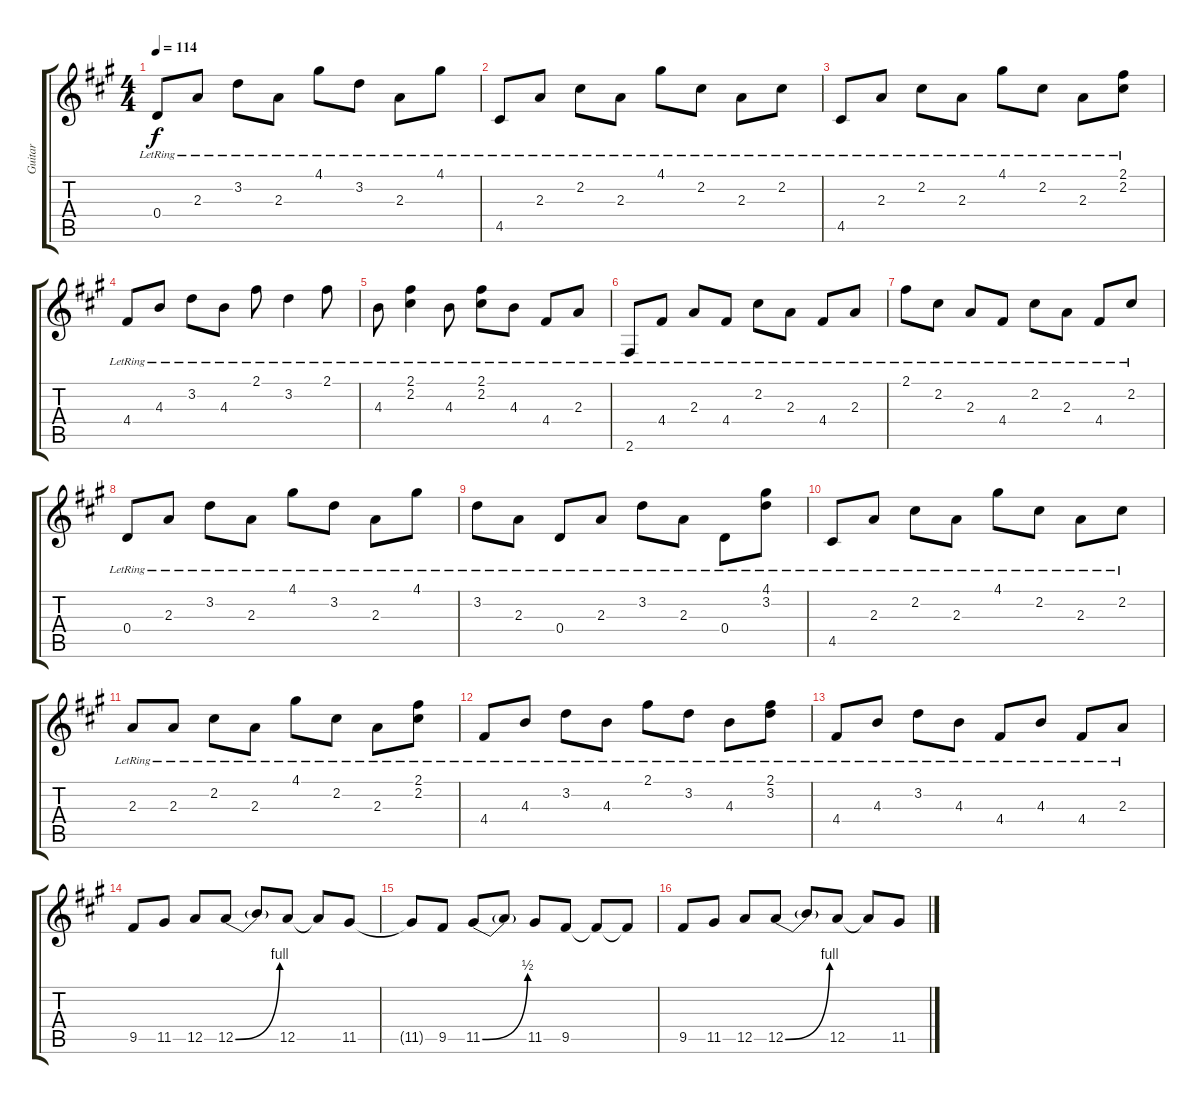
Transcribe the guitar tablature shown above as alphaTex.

\track ("Guitar" "Guitar") {instrument electricguitarjazz}
\staff {score tabs}
\tuning (E4 B3 G3 D3 A2 E2) {hide}
\ts (4 4)
\tempo 114
\clef g2
\ks a
0.4{lr}.8{dy f} 2.3{lr}.8 3.2{lr}.8 2.3{lr}.8 4.1{lr}.8 3.2{lr}.8 2.3{lr}.8 4.1{lr}.8 |
4.5{lr}.8 2.3{lr}.8 2.2{lr}.8 2.3{lr}.8 4.1{lr}.8 2.2{lr}.8 2.3{lr}.8 2.2{lr}.8 |
4.5{lr}.8 2.3{lr}.8 2.2{lr}.8 2.3{lr}.8 4.1{lr}.8 2.2{lr}.8 2.3{lr}.8 (2.1{lr} 2.2{lr}).8 |
4.4{lr}.8 4.3{lr}.8 3.2{lr}.8 4.3{lr}.8 2.1{lr}.8 3.2{lr}.4 2.1{lr}.8 |
4.3{lr}.8 (2.1{lr} 2.2{lr}).4 4.3{lr}.8 (2.1{lr} 2.2{lr}).8 4.3{lr}.8 4.4{lr}.8 2.3{lr}.8 |
2.6{lr}.8 4.4{lr}.8 2.3{lr}.8 4.4{lr}.8 2.2{lr}.8 2.3{lr}.8 4.4{lr}.8 2.3{lr}.8 |
2.1{lr}.8 2.2{lr}.8 2.3{lr}.8 4.4{lr}.8 2.2{lr}.8 2.3{lr}.8 4.4{lr}.8 2.2{lr}.8 |
0.4{lr}.8 2.3{lr}.8 3.2{lr}.8 2.3{lr}.8 4.1{lr}.8 3.2{lr}.8 2.3{lr}.8 4.1{lr}.8 |
3.2{lr}.8 2.3{lr}.8 0.4{lr}.8 2.3{lr}.8 3.2{lr}.8 2.3{lr}.8 0.4{lr}.8 (4.1{lr} 3.2{lr}).8 |
4.5{lr}.8 2.3{lr}.8 2.2{lr}.8 2.3{lr}.8 4.1{lr}.8 2.2{lr}.8 2.3{lr}.8 2.2{lr}.8 |
2.3{lr}.8 2.3{lr}.8 2.2{lr}.8 2.3{lr}.8 4.1{lr}.8 2.2{lr}.8 2.3{lr}.8 (2.1{lr} 2.2{lr}).8 |
4.4{lr}.8 4.3{lr}.8 3.2{lr}.8 4.3{lr}.8 2.1{lr}.8 3.2{lr}.8 4.3{lr}.8 (2.1{lr} 3.2{lr}).8 |
4.4{lr}.8 4.3{lr}.8 3.2{lr}.8 4.3{lr}.8 4.4{lr}.8 4.3{lr}.8 4.4{lr}.8 2.3{lr}.8 |
9.5.8{instrument distortionguitar} 11.5.8 12.5.8 12.5{be (bend 0 0 60 4)}.8 12.5{t}.8 12.5.8 12.5{t}.8 11.5.8 |
11.5{t}.8 9.5.8 11.5{be (bend 0 0 60 2)}.8 11.5{t}.8 11.5.8 9.5.8 9.5{t}.8 9.5{t}.8 |
9.5.8 11.5.8 12.5.8 12.5{be (bend 0 0 60 4)}.8 12.5{t}.8 12.5.8 12.5{t}.8 11.5.8
